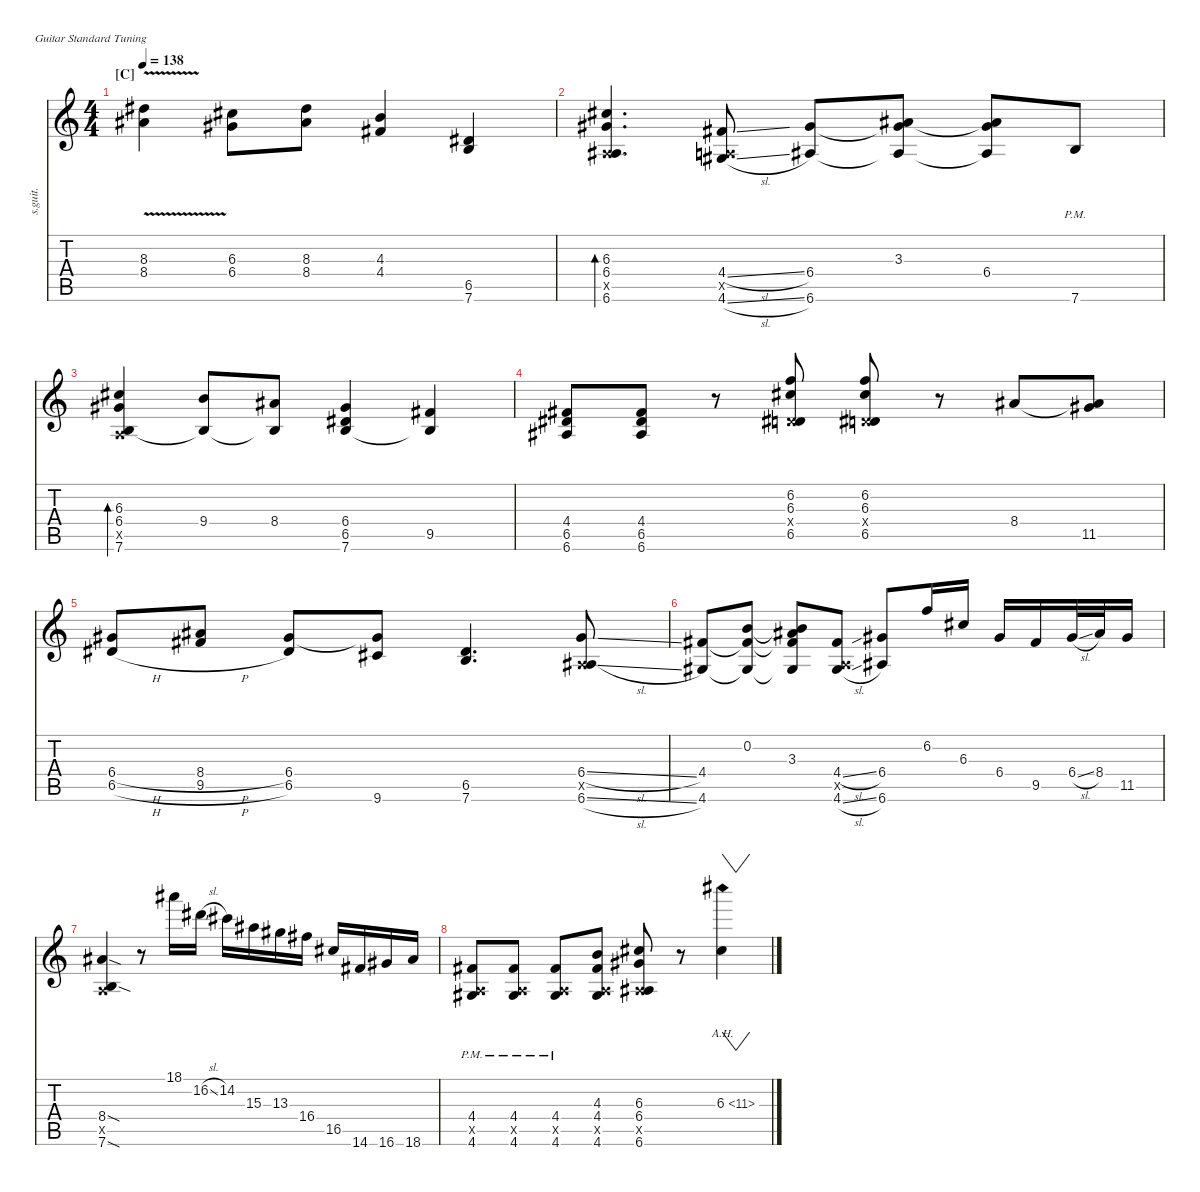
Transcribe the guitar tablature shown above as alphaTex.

\defaultSystemsLayout 4
\hideDynamics
\bracketExtendMode nobrackets
\track ("Mario Camarena" "s.guit.") {instrument electricguitarjazz}
\staff {score tabs}
\tuning (E4 B3 G3 D3 A2 E2)
\ts (4 4)
\beaming (8 2 2 2 2)
\section ("C" "")
\tempo 138
\clef g2
\ks c
(8.3{v acc #} 8.4{v acc #}).4{lyrics (0 "") lyrics (1 "") lyrics (2 "") lyrics (3 "") lyrics (4 "") dy f} (6.3{acc #} 6.4{acc #}).8{lyrics (0 "") lyrics (1 "") lyrics (2 "") lyrics (3 "") lyrics (4 "")} (8.3{acc #} 8.4{acc #}).8{lyrics (0 "") lyrics (1 "") lyrics (2 "") lyrics (3 "") lyrics (4 "")} (4.3 4.4{acc #}).4{lyrics (0 "") lyrics (1 "") lyrics (2 "") lyrics (3 "") lyrics (4 "")} (6.5{acc #} 7.6).4{lyrics (0 "") lyrics (1 "") lyrics (2 "") lyrics (3 "") lyrics (4 "")} |
(6.3{acc #} 6.4{acc #} 0.5{x} 6.6{acc #}).4{d bd 30 lyrics (0 "") lyrics (1 "") lyrics (2 "") lyrics (3 "") lyrics (4 "")} (4.4{sl acc #} 0.5{x} 4.6{sl acc #}).8{lyrics (0 "") lyrics (1 "") lyrics (2 "") lyrics (3 "") lyrics (4 "")} (6.4{acc #} 6.6{acc #}).8{lyrics (0 "") lyrics (1 "") lyrics (2 "") lyrics (3 "") lyrics (4 "")} (3.3{acc #} 6.4{t acc #} 6.6{t acc #}).8{lyrics (0 "") lyrics (1 "") lyrics (2 "") lyrics (3 "") lyrics (4 "")} (3.3{t acc #} 6.4{acc #} 6.6{t acc #}).8{lyrics (0 "") lyrics (1 "") lyrics (2 "") lyrics (3 "") lyrics (4 "")} 7.6{pm}.8{lyrics (0 "") lyrics (1 "") lyrics (2 "") lyrics (3 "") lyrics (4 "")} |
(6.3{acc #} 6.4{acc #} 0.5{x} 7.6).4{bd 30 lyrics (0 "") lyrics (1 "") lyrics (2 "") lyrics (3 "") lyrics (4 "")} (9.4 7.6{t}).8{lyrics (0 "") lyrics (1 "") lyrics (2 "") lyrics (3 "") lyrics (4 "")} (8.4{acc #} 7.6{t}).8{lyrics (0 "") lyrics (1 "") lyrics (2 "") lyrics (3 "") lyrics (4 "")} (6.4{acc #} 6.5{acc #} 7.6).4{lyrics (0 "") lyrics (1 "") lyrics (2 "") lyrics (3 "") lyrics (4 "")} (9.5{acc #} 7.6{t}).4{lyrics (0 "") lyrics (1 "") lyrics (2 "") lyrics (3 "") lyrics (4 "")} |
(4.4{acc #} 6.5{acc #} 6.6{acc #}).8{lyrics (0 "") lyrics (1 "") lyrics (2 "") lyrics (3 "") lyrics (4 "")} (4.4{acc #} 6.5{acc #} 6.6{acc #}).8{lyrics (0 "") lyrics (1 "") lyrics (2 "") lyrics (3 "") lyrics (4 "")} r.8 (6.2 6.3{acc #} 0.4{x} 6.5{acc #}).8{lyrics (0 "") lyrics (1 "") lyrics (2 "") lyrics (3 "") lyrics (4 "")} (6.2 6.3{acc #} 0.4{x} 6.5{acc #}).8{lyrics (0 "") lyrics (1 "") lyrics (2 "") lyrics (3 "") lyrics (4 "")} r.8 8.4{acc #}.8{lyrics (0 "") lyrics (1 "") lyrics (2 "") lyrics (3 "") lyrics (4 "")} (8.4{t acc #} 11.5{acc #}).8{lyrics (0 "") lyrics (1 "") lyrics (2 "") lyrics (3 "") lyrics (4 "")} |
(6.4{h acc #} 6.5{h acc #}).8{lyrics (0 "") lyrics (1 "") lyrics (2 "") lyrics (3 "") lyrics (4 "")} (8.4{h acc #} 9.5{h acc #}).8{lyrics (0 "") lyrics (1 "") lyrics (2 "") lyrics (3 "") lyrics (4 "")} (6.4{acc #} 6.5{acc #}).8{lyrics (0 "") lyrics (1 "") lyrics (2 "") lyrics (3 "") lyrics (4 "")} (6.4{t acc #} 9.6{acc #}).8{lyrics (0 "") lyrics (1 "") lyrics (2 "") lyrics (3 "") lyrics (4 "")} (6.5{acc #} 7.6).4{d lyrics (0 "") lyrics (1 "") lyrics (2 "") lyrics (3 "") lyrics (4 "")} (6.4{sl acc #} 0.5{x} 6.6{sl acc #}).8{lyrics (0 "") lyrics (1 "") lyrics (2 "") lyrics (3 "") lyrics (4 "")} |
(4.4{acc #} 4.6{acc #}).8{lyrics (0 "") lyrics (1 "") lyrics (2 "") lyrics (3 "") lyrics (4 "")} (0.2 4.4{t acc #} 4.6{t acc #}).8{lyrics (0 "") lyrics (1 "") lyrics (2 "") lyrics (3 "") lyrics (4 "")} (0.2{t} 3.3{acc #} 4.4{t acc #} 4.6{t acc #}).8{lyrics (0 "") lyrics (1 "") lyrics (2 "") lyrics (3 "") lyrics (4 "")} (4.4{sl acc #} 0.5{x} 4.6{sl acc #}).8{lyrics (0 "") lyrics (1 "") lyrics (2 "") lyrics (3 "") lyrics (4 "")} (6.4{acc #} 6.6{acc #}).8{lyrics (0 "") lyrics (1 "") lyrics (2 "") lyrics (3 "") lyrics (4 "")} 6.2.16{lyrics (0 "") lyrics (1 "") lyrics (2 "") lyrics (3 "") lyrics (4 "")} 6.3{acc #}.16{lyrics (0 "") lyrics (1 "") lyrics (2 "") lyrics (3 "") lyrics (4 "")} 6.4{acc #}.16{lyrics (0 "") lyrics (1 "") lyrics (2 "") lyrics (3 "") lyrics (4 "")} 9.5{acc #}.16{lyrics (0 "") lyrics (1 "") lyrics (2 "") lyrics (3 "") lyrics (4 "")} 6.4{sl acc #}.32{lyrics (0 "") lyrics (1 "") lyrics (2 "") lyrics (3 "") lyrics (4 "")} 8.4{acc #}.32{lyrics (0 "") lyrics (1 "") lyrics (2 "") lyrics (3 "") lyrics (4 "")} 11.5{acc #}.16{lyrics (0 "") lyrics (1 "") lyrics (2 "") lyrics (3 "") lyrics (4 "")} |
(8.4{sod acc #} 0.5{x} 7.6{sod}).4{lyrics (0 "") lyrics (1 "") lyrics (2 "") lyrics (3 "") lyrics (4 "")} r.8 18.1{acc #}.16{lyrics (0 "") lyrics (1 "") lyrics (2 "") lyrics (3 "") lyrics (4 "")} 16.2{sl acc #}.16{lyrics (0 "") lyrics (1 "") lyrics (2 "") lyrics (3 "") lyrics (4 "")} 14.2{acc #}.16{lyrics (0 "") lyrics (1 "") lyrics (2 "") lyrics (3 "") lyrics (4 "")} 15.3{acc #}.16{lyrics (0 "") lyrics (1 "") lyrics (2 "") lyrics (3 "") lyrics (4 "")} 13.3{acc #}.16{lyrics (0 "") lyrics (1 "") lyrics (2 "") lyrics (3 "") lyrics (4 "")} 16.4{acc #}.16{lyrics (0 "") lyrics (1 "") lyrics (2 "") lyrics (3 "") lyrics (4 "")} 16.5{acc #}.16{lyrics (0 "") lyrics (1 "") lyrics (2 "") lyrics (3 "") lyrics (4 "")} 14.6{acc #}.16{lyrics (0 "") lyrics (1 "") lyrics (2 "") lyrics (3 "") lyrics (4 "")} 16.6{acc #}.16{lyrics (0 "") lyrics (1 "") lyrics (2 "") lyrics (3 "") lyrics (4 "")} 18.6{acc #}.16{lyrics (0 "") lyrics (1 "") lyrics (2 "") lyrics (3 "") lyrics (4 "")} |
(4.4{pm acc #} 0.5{pm x} 4.6{pm acc #}).8{lyrics (0 "") lyrics (1 "") lyrics (2 "") lyrics (3 "") lyrics (4 "")} (4.4{pm acc #} 0.5{pm x} 4.6{pm acc #}).8{lyrics (0 "") lyrics (1 "") lyrics (2 "") lyrics (3 "") lyrics (4 "")} (4.4{pm acc #} 0.5{pm x} 4.6{pm acc #}).8{lyrics (0 "") lyrics (1 "") lyrics (2 "") lyrics (3 "") lyrics (4 "")} (4.3 4.4{acc #} 0.5{x} 4.6{acc #}).8{lyrics (0 "") lyrics (1 "") lyrics (2 "") lyrics (3 "") lyrics (4 "")} (6.3{acc #} 6.4{acc #} 0.5{x} 6.6{acc #}).8{lyrics (0 "") lyrics (1 "") lyrics (2 "") lyrics (3 "") lyrics (4 "")} r.8 6.3{ah 5 acc #}.4{vw lyrics (0 "") lyrics (1 "") lyrics (2 "") lyrics (3 "") lyrics (4 "")}
